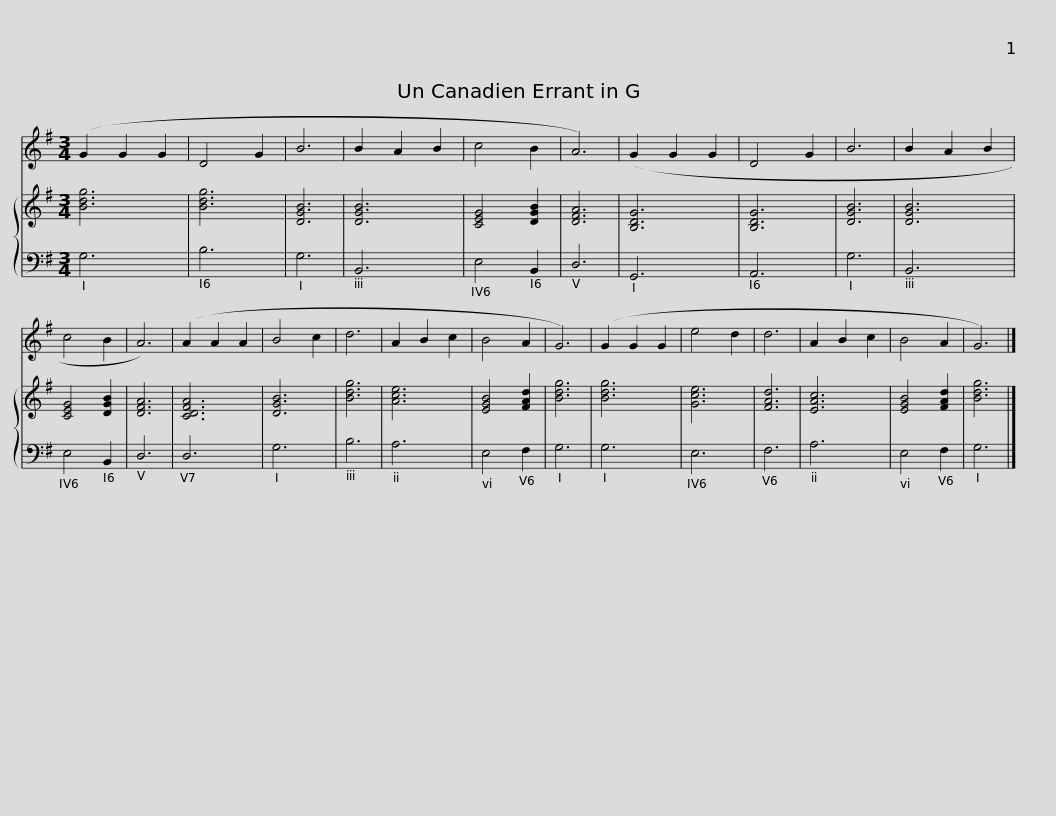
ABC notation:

X:1
%%score 1 { 2 | 3 }
L:1/8
M:3/4
I:linebreak $
K:G
V:1 treble
V:2 treble
V:3 bass
V:1
 (G2 G2 G2 | D4 G2 | B6 | B2 A2 B2 | c4 B2 | %5
 A6) | (G2 G2 G2 | D4 G2 | B6 | B2 A2 B2 | %10
 c4 B2 | A6) | (A2 A2 A2 | B4 c2 | d6 |$ %15
 A2 B2 c2 | B4 A2 | G6) | (G2 G2 G2 | e4 d2 | %20
 d6 | A2 B2 c2 | B4 A2 | G6) |] %24
V:2
 [Bdg]6 | [Bdg]6 | [DGB]6 | [DGB]6 | [CEG]4 [DGB]2 | %5
 [DFA]6 | [B,DG]6 | [B,DG]6 | [DGB]6 | [DGB]6 | %10
 [CEG]4 [DGB]2 | [DFA]6 | [CDFA]6 | [DGB]6 | [Bdg]6 |$ %15
 [Ace]6 | [EGB]4 [FAd]2 | [Bdg]6 | [Bdg]6 | [Gce]6 | %20
 [FAd]6 | [EAc]6 | [EGB]4 [FAd]2 | [Bdg]6 |] %24
V:3
 G,6 | B,6 | G,6 | B,,6 | E,4 B,,2 | %5
 D,6 | G,,6 | A,,6 | G,6 | B,,6 | %10
 E,4 B,,2 | D,6 | D,6 | G,6 | B,6 |$ %15
 A,6 | E,4 F,2 | G,6 | G,6 | E,6 | %20
 F,6 | A,6 | E,4 F,2 | G,6 |] %24
